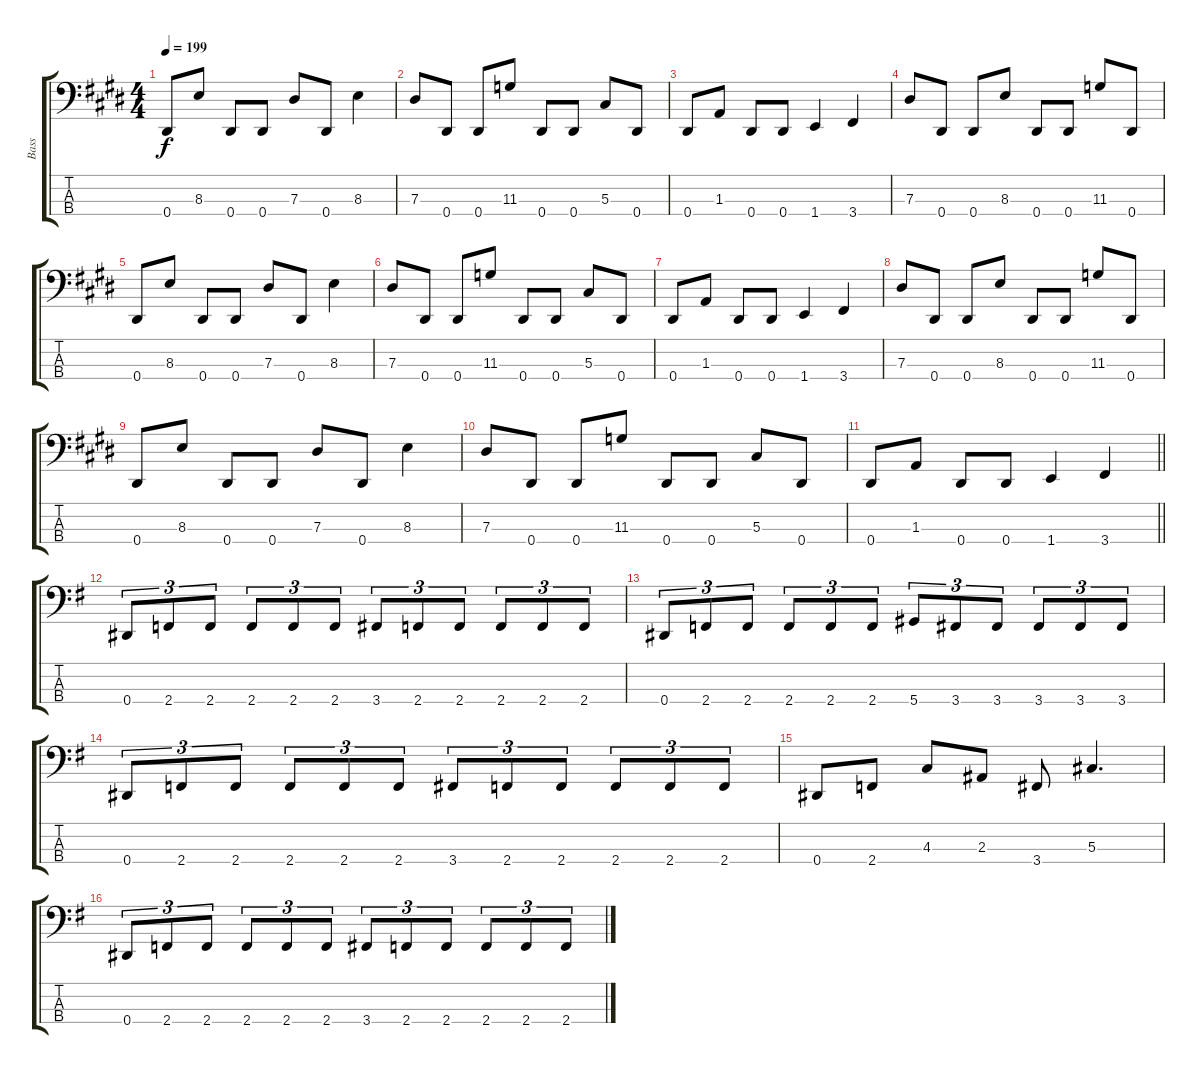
\track ("Bass" "Bass") {instrument electricbasspick}
\staff {score tabs}
\tuning (Gb2 Db2 Ab1 Eb1) {hide}
\ts (4 4)
\tempo 199
\clef f4
\ks c#minor
0.4.8{dy f} 8.3.8 0.4.8 0.4.8 7.3.8 0.4.8 8.3.4 |
\ks e
7.3.8 0.4.8 0.4.8 11.3.8 0.4.8 0.4.8 5.3.8 0.4.8 |
\ks c#minor
0.4.8 1.3.8 0.4.8 0.4.8 1.4.4 3.4.4 |
7.3.8 0.4.8 0.4.8 8.3.8 0.4.8 0.4.8 11.3.8 0.4.8 |
0.4.8 8.3.8 0.4.8 0.4.8 7.3.8 0.4.8 8.3.4 |
\ks e
7.3.8 0.4.8 0.4.8 11.3.8 0.4.8 0.4.8 5.3.8 0.4.8 |
\ks c#minor
0.4.8 1.3.8 0.4.8 0.4.8 1.4.4 3.4.4 |
7.3.8 0.4.8 0.4.8 8.3.8 0.4.8 0.4.8 11.3.8 0.4.8 |
0.4.8 8.3.8 0.4.8 0.4.8 7.3.8 0.4.8 8.3.4 |
\ks e
7.3.8 0.4.8 0.4.8 11.3.8 0.4.8 0.4.8 5.3.8 0.4.8 |
\barLineRight lightlight
\ks c#minor
0.4.8 1.3.8 0.4.8 0.4.8 1.4.4 3.4.4 |
\ks g
0.4.8{tu (3 2)} 2.4.8{tu (3 2)} 2.4.8{tu (3 2)} 2.4.8{tu (3 2)} 2.4.8{tu (3 2)} 2.4.8{tu (3 2)} 3.4.8{tu (3 2)} 2.4.8{tu (3 2)} 2.4.8{tu (3 2)} 2.4.8{tu (3 2)} 2.4.8{tu (3 2)} 2.4.8{tu (3 2)} |
0.4.8{tu (3 2)} 2.4.8{tu (3 2)} 2.4.8{tu (3 2)} 2.4.8{tu (3 2)} 2.4.8{tu (3 2)} 2.4.8{tu (3 2)} 5.4.8{tu (3 2)} 3.4.8{tu (3 2)} 3.4.8{tu (3 2)} 3.4.8{tu (3 2)} 3.4.8{tu (3 2)} 3.4.8{tu (3 2)} |
0.4.8{tu (3 2)} 2.4.8{tu (3 2)} 2.4.8{tu (3 2)} 2.4.8{tu (3 2)} 2.4.8{tu (3 2)} 2.4.8{tu (3 2)} 3.4.8{tu (3 2)} 2.4.8{tu (3 2)} 2.4.8{tu (3 2)} 2.4.8{tu (3 2)} 2.4.8{tu (3 2)} 2.4.8{tu (3 2)} |
0.4.8 2.4.8 4.3.8 2.3.8 3.4.8 5.3.4{d} |
0.4.8{tu (3 2)} 2.4.8{tu (3 2)} 2.4.8{tu (3 2)} 2.4.8{tu (3 2)} 2.4.8{tu (3 2)} 2.4.8{tu (3 2)} 3.4.8{tu (3 2)} 2.4.8{tu (3 2)} 2.4.8{tu (3 2)} 2.4.8{tu (3 2)} 2.4.8{tu (3 2)} 2.4.8{tu (3 2)}
